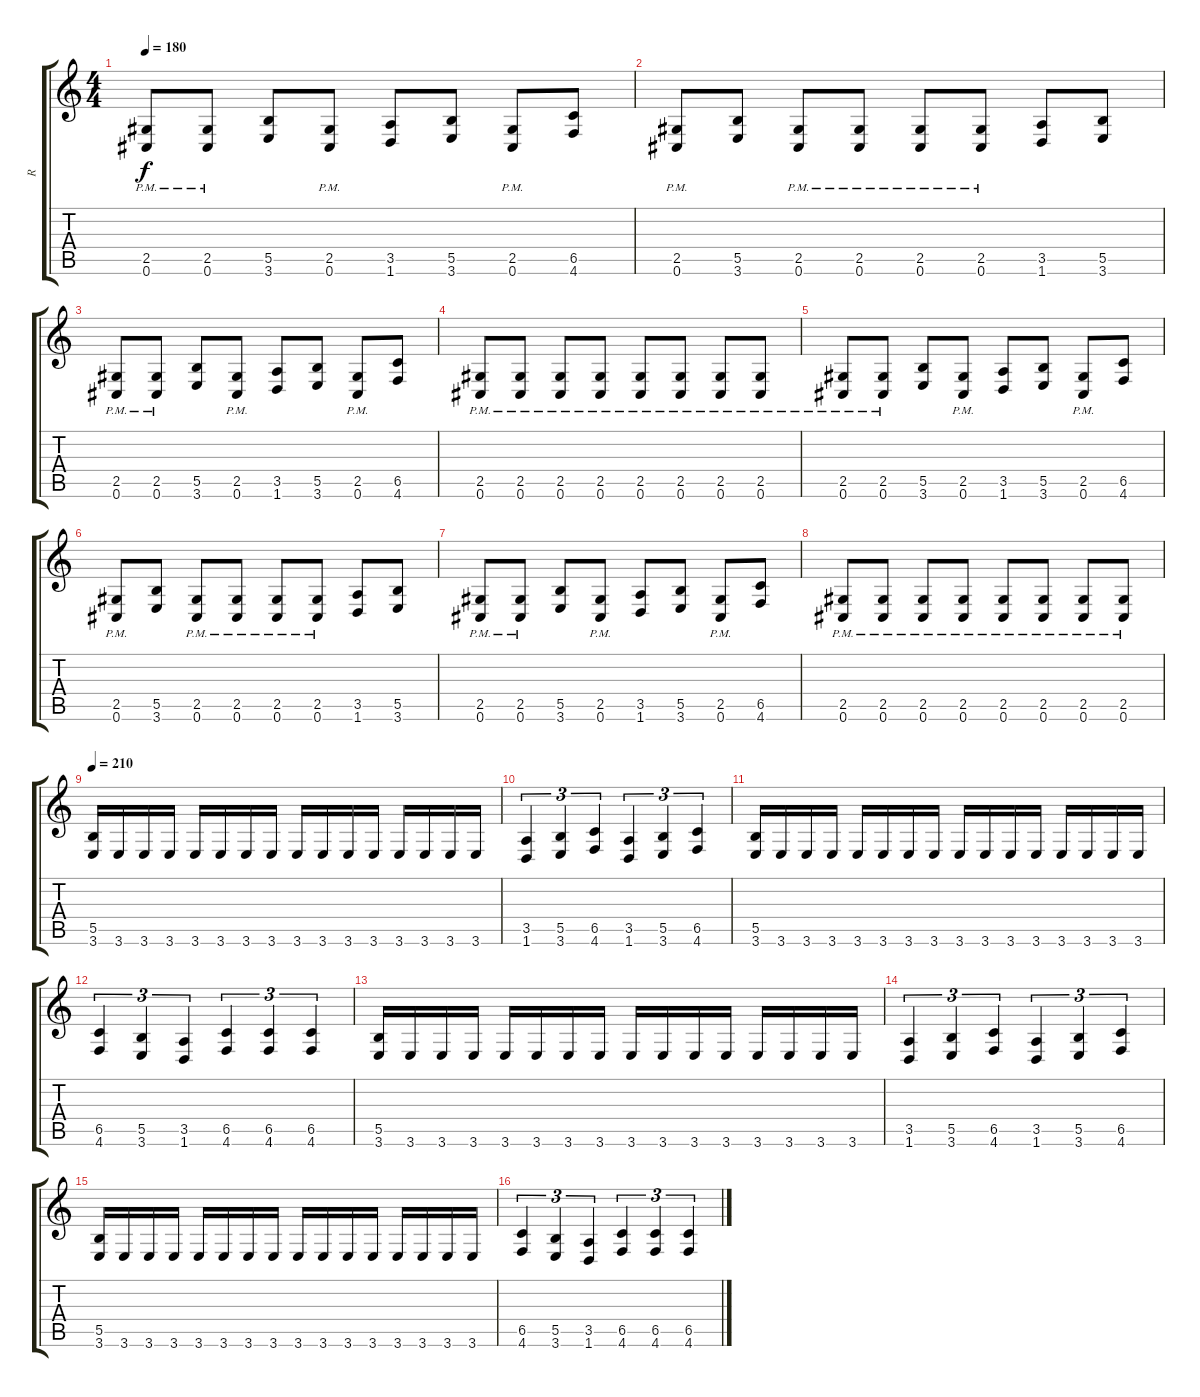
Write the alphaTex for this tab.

\track ("R" "R") {instrument distortionguitar}
\staff {score tabs}
\tuning (Db4 Ab3 E3 B2 Gb2 Db2) {hide}
\ts (4 4)
\tempo 180
\clef g2
\ks c
(2.5{pm} 0.6{pm}).8{dy f} (2.5{pm} 0.6{pm}).8 (5.5 3.6).8 (2.5 0.6{pm}).8 (3.5 1.6).8 (5.5 3.6).8 (2.5 0.6{pm}).8 (6.5 4.6).8 |
(2.5 0.6{pm}).8 (5.5 3.6).8 (2.5 0.6{pm}).8 (2.5 0.6{pm}).8 (2.5 0.6{pm}).8 (2.5 0.6{pm}).8 (3.5 1.6).8 (5.5 3.6).8 |
(2.5 0.6{pm}).8 (2.5 0.6{pm}).8 (5.5 3.6).8 (2.5 0.6{pm}).8 (3.5 1.6).8 (5.5 3.6).8 (2.5 0.6{pm}).8 (6.5 4.6).8 |
(2.5{pm} 0.6{pm}).8 (2.5{pm} 0.6{pm}).8 (2.5{pm} 0.6{pm}).8 (2.5{pm} 0.6{pm}).8 (2.5{pm} 0.6{pm}).8 (2.5{pm} 0.6{pm}).8 (2.5{pm} 0.6{pm}).8 (2.5{pm} 0.6{pm}).8 |
(2.5{pm} 0.6{pm}).8 (2.5{pm} 0.6{pm}).8 (5.5 3.6).8 (2.5 0.6{pm}).8 (3.5 1.6).8 (5.5 3.6).8 (2.5 0.6{pm}).8 (6.5 4.6).8 |
(2.5 0.6{pm}).8 (5.5 3.6).8 (2.5 0.6{pm}).8 (2.5 0.6{pm}).8 (2.5 0.6{pm}).8 (2.5 0.6{pm}).8 (3.5 1.6).8 (5.5 3.6).8 |
(2.5 0.6{pm}).8 (2.5 0.6{pm}).8 (5.5 3.6).8 (2.5 0.6{pm}).8 (3.5 1.6).8 (5.5 3.6).8 (2.5 0.6{pm}).8 (6.5 4.6).8 |
(2.5{pm} 0.6{pm}).8 (2.5{pm} 0.6{pm}).8 (2.5{pm} 0.6{pm}).8 (2.5{pm} 0.6{pm}).8 (2.5{pm} 0.6{pm}).8 (2.5{pm} 0.6{pm}).8 (2.5{pm} 0.6{pm}).8 (2.5{pm} 0.6{pm}).8 |
\tempo 210
(5.5 3.6).16 3.6.16 3.6.16 3.6.16 3.6.16 3.6.16 3.6.16 3.6.16 3.6.16 3.6.16 3.6.16 3.6.16 3.6.16 3.6.16 3.6.16 3.6.16 |
(3.5 1.6).4{tu (3 2)} (5.5 3.6).4{tu (3 2)} (6.5 4.6).4{tu (3 2)} (3.5 1.6).4{tu (3 2)} (5.5 3.6).4{tu (3 2)} (6.5 4.6).4{tu (3 2)} |
(5.5 3.6).16 3.6.16 3.6.16 3.6.16 3.6.16 3.6.16 3.6.16 3.6.16 3.6.16 3.6.16 3.6.16 3.6.16 3.6.16 3.6.16 3.6.16 3.6.16 |
(6.5 4.6).4{tu (3 2)} (5.5 3.6).4{tu (3 2)} (3.5 1.6).4{tu (3 2)} (6.5 4.6).4{tu (3 2)} (6.5 4.6).4{tu (3 2)} (6.5 4.6).4{tu (3 2)} |
(5.5 3.6).16 3.6.16 3.6.16 3.6.16 3.6.16 3.6.16 3.6.16 3.6.16 3.6.16 3.6.16 3.6.16 3.6.16 3.6.16 3.6.16 3.6.16 3.6.16 |
(3.5 1.6).4{tu (3 2)} (5.5 3.6).4{tu (3 2)} (6.5 4.6).4{tu (3 2)} (3.5 1.6).4{tu (3 2)} (5.5 3.6).4{tu (3 2)} (6.5 4.6).4{tu (3 2)} |
(5.5 3.6).16 3.6.16 3.6.16 3.6.16 3.6.16 3.6.16 3.6.16 3.6.16 3.6.16 3.6.16 3.6.16 3.6.16 3.6.16 3.6.16 3.6.16 3.6.16 |
(6.5 4.6).4{tu (3 2)} (5.5 3.6).4{tu (3 2)} (3.5 1.6).4{tu (3 2)} (6.5 4.6).4{tu (3 2)} (6.5 4.6).4{tu (3 2)} (6.5 4.6).4{tu (3 2)}
